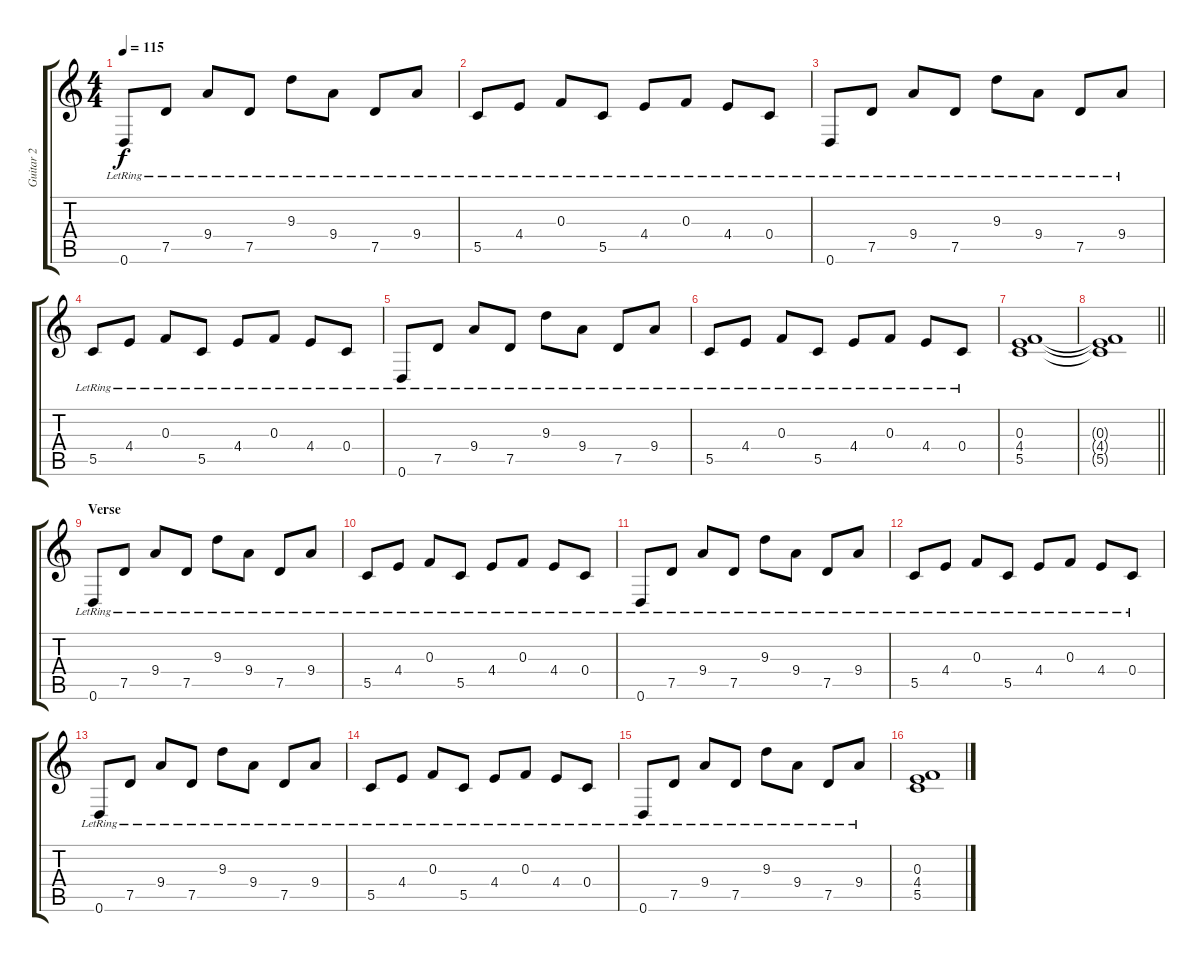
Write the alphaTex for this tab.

\track ("Guitar 2" "Guitar 2") {instrument distortionguitar}
\staff {score tabs}
\tuning (D4 A3 F3 C3 G2 D2) {hide}
\ts (4 4)
\tempo 115
\clef g2
\ks c
0.6{lr}.8{dy f} 7.5{lr}.8 9.4{lr}.8 7.5{lr}.8 9.3{lr}.8 9.4{lr}.8 7.5{lr}.8 9.4{lr}.8 |
5.5{lr}.8 4.4{lr}.8 0.3{lr}.8 5.5{lr}.8 4.4{lr}.8 0.3{lr}.8 4.4{lr}.8 0.4{lr}.8 |
0.6{lr}.8 7.5{lr}.8 9.4{lr}.8 7.5{lr}.8 9.3{lr}.8 9.4{lr}.8 7.5{lr}.8 9.4{lr}.8 |
5.5{lr}.8 4.4{lr}.8 0.3{lr}.8 5.5{lr}.8 4.4{lr}.8 0.3{lr}.8 4.4{lr}.8 0.4{lr}.8 |
0.6{lr}.8 7.5{lr}.8 9.4{lr}.8 7.5{lr}.8 9.3{lr}.8 9.4{lr}.8 7.5{lr}.8 9.4{lr}.8 |
5.5{lr}.8 4.4{lr}.8 0.3{lr}.8 5.5{lr}.8 4.4{lr}.8 0.3{lr}.8 4.4{lr}.8 0.4{lr}.8 |
(0.3 4.4 5.5).1 |
\barLineRight lightlight
(0.3{t} 4.4{t} 5.5{t}).1 |
\section ("" "Verse")
0.6{lr}.8 7.5{lr}.8 9.4{lr}.8 7.5{lr}.8 9.3{lr}.8 9.4{lr}.8 7.5{lr}.8 9.4{lr}.8 |
5.5{lr}.8 4.4{lr}.8 0.3{lr}.8 5.5{lr}.8 4.4{lr}.8 0.3{lr}.8 4.4{lr}.8 0.4{lr}.8 |
0.6{lr}.8 7.5{lr}.8 9.4{lr}.8 7.5{lr}.8 9.3{lr}.8 9.4{lr}.8 7.5{lr}.8 9.4{lr}.8 |
5.5{lr}.8 4.4{lr}.8 0.3{lr}.8 5.5{lr}.8 4.4{lr}.8 0.3{lr}.8 4.4{lr}.8 0.4{lr}.8 |
0.6{lr}.8 7.5{lr}.8 9.4{lr}.8 7.5{lr}.8 9.3{lr}.8 9.4{lr}.8 7.5{lr}.8 9.4{lr}.8 |
5.5{lr}.8 4.4{lr}.8 0.3{lr}.8 5.5{lr}.8 4.4{lr}.8 0.3{lr}.8 4.4{lr}.8 0.4{lr}.8 |
0.6{lr}.8 7.5{lr}.8 9.4{lr}.8 7.5{lr}.8 9.3{lr}.8 9.4{lr}.8 7.5{lr}.8 9.4{lr}.8 |
(0.3 4.4 5.5).1
